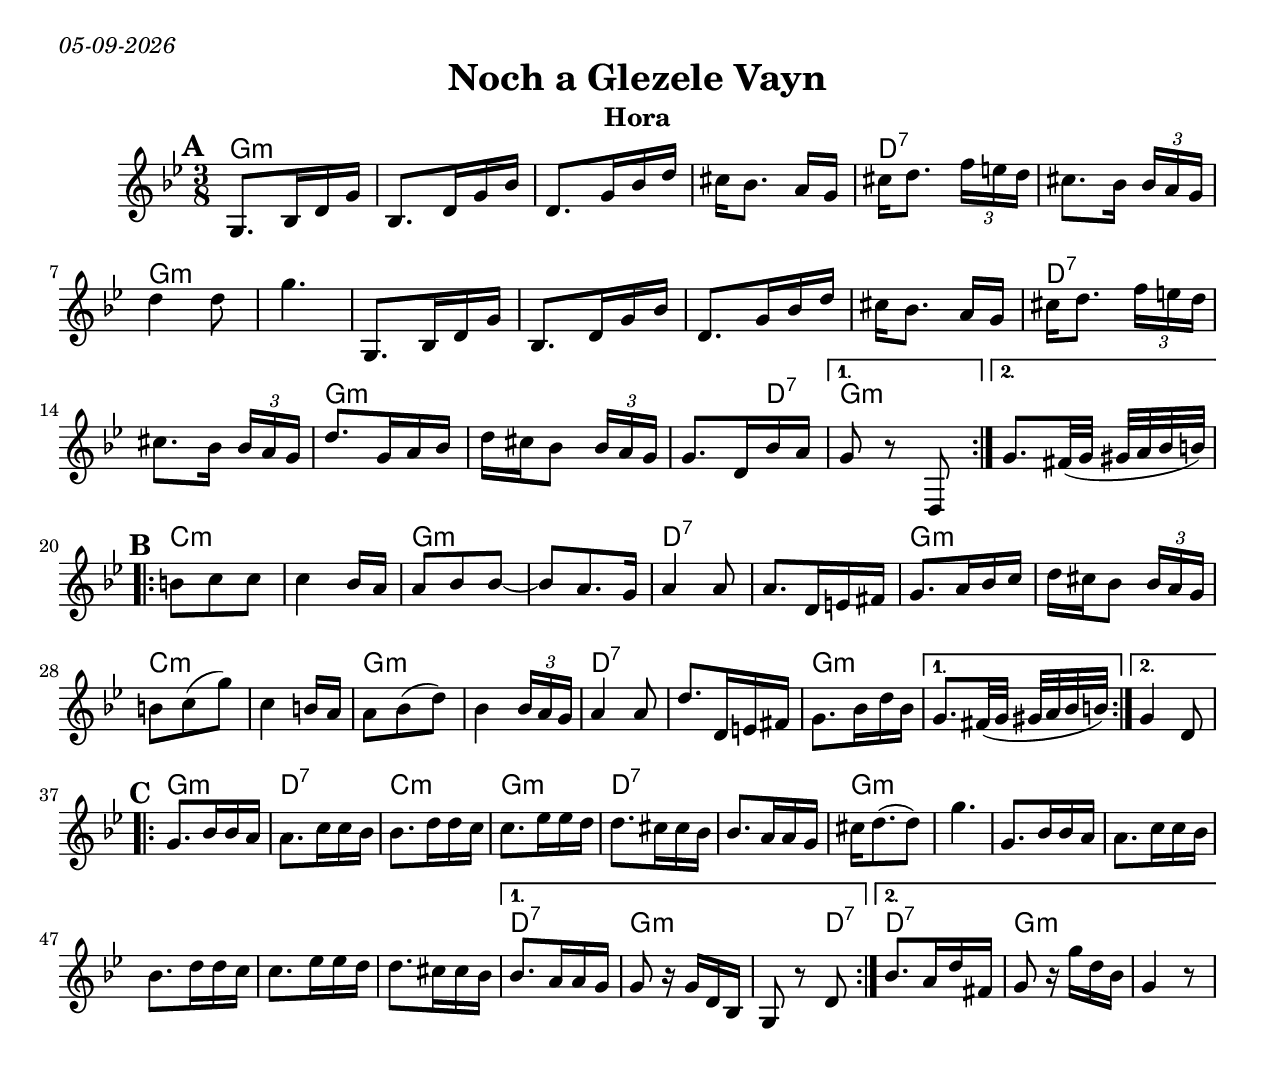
\version "2.18.0"
\include "english.ly"
\paper{
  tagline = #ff
  print-all-headers = ##t
  #(set-paper-size "letter")
}
date = #(strftime "%d-%m-%Y" (localtime (current-time)))

\markup{ \italic{ \date }  }

%\markup{ Got something to say? }

global = {
  \clef treble
  \key g \minor
  \time 3/8
  \set Score.markFormatter = #format-mark-box-alphabet
}

%#################################### Melody ########################
%melody =  \transpose c d \relative c' {  %transpose for clarinet


melody = \relative c' {
  \global
  %\partial 16*3 a16 d f   %lead in notes

  \repeat volta 2{
   \mark \default
  g8. bf16 d g
  bf,8. d16 g bf
  d,8. g16 bf d
  cs16 bf8. a16 [g]
  cs16 d8. \times 2/3{f16 [e d]}
  cs8. bf16 \times 2/3{bf16[ a g]}
  d'4 d8
  g4.

  g,,8. bf16 d g
  bf,8. d16 g bf
  d,8. g16 bf d
  cs16 bf8. a16 [g]
  cs16 d8. \times 2/3{f16 [e d]}
  cs8. bf16 \times 2/3{bf16[ a g]}

  d'8. g,16 a bf
  d16 cs bf8 \times 2/3 {bf16 [a g]}
  g8. d16 bf' a
  }
  \alternative {
    {g8 r d, }
    {g'8. fs32(g gs [a bf b])  }
  }
  \break
  \repeat volta 2{
   \mark \default
   b8 c c
   c4 bf16 a
   a8 bf bf~
   bf8 a8. g16
   a4 a8
   a8. d,16 e fs
   g8. a16 bf c
   d16 cs bf8 \times 2/3 {bf16 [a g]}
   b8 c (g')
   c,4 b16 a
   a8 bf(d)
   bf4 \times 2/3{bf16 a g}
   a4 a8
   d8. d,16 e fs
   g8. bf16 d bf


  }
   \alternative {
     {g8. fs32(g gs [a bf b])  }
     { g4 d8}
   }
  \break
    \repeat volta 2{
   \mark \default
   g8. bf16 bf a
   a8. c16 c bf
   bf8. d16 d c
   c8. ef16 ef d

   d8. cs16 cs bf
   bf8. a16 a g
   cs16 d8.(d8)
   g4.
   g,8. bf16 bf a
   a8. c16 c bf
   bf8. d16 d c
   c8. ef16 ef d

   d8. cs16 cs bf

  }
   \alternative {
     {bf8. a16 a g
     g8 r16 g d bf
     g8 r d'}
     {bf'8. a16 d fs,
      g8 r16 g' d bf
     g4 r8}
   }

}
%################################# Lyrics #####################
%\addlyrics{ \set stanza = #"1. " }
%################################# Chords #######################
harmonies = \chordmode {
  g8*12:m
  d8*6:7
  g8*18:m
  d8*6:7
  g8*8:m d8:7
  g8*6:m
  %b
  c8*6:m
  g8*6:m
  d8*6:7
  g8*6:m
  c8*6:m
  g8*6:m
  d8*6:7
  g8*9:m
  %C
  g8*3:m
  d8*3:7
  c8*3:m
  g8*3:m
  d8*6:7
  g8*21:m
  d8*3:7
  g8*5:m
  d8:7
  d8*3:7
  g8*6:m
}

\score {
  <<
    \new ChordNames {
      \set chordChanges = ##f
      \harmonies
    }
    \new Staff   \melody
  >>
  \header{
    title= "Noch a Glezele Vayn"
    subtitle=""
    composer= ""
    instrument ="Hora"
    arranger= ""
  }
  \layout{indent = 1.0\cm}
  \midi {
    \tempo 4 = 120

    % \midi { }
  }
}
%{
% more verses:
\markup{}
\markup {
  \fill-line {
    \hspace #0.1 % distance from left margin
    \column {
      \line { "1."
	\column {
	  ""
	}
      }
      \hspace #0.2 % vertical distance between verses
      \line { "2."
	\column {
	 ""
	}
      }
    }
    \hspace #0.1  % horiz. distance between columns
    \column {
      \line { "3."
	\column {
	  ""
	}
      }
      \hspace #0.2 % distance between verses
      \line { "4."
	\column {
	 ""
	}
      }
    }
    \hspace #0.1 % distance to right margin
  }
}

%}
